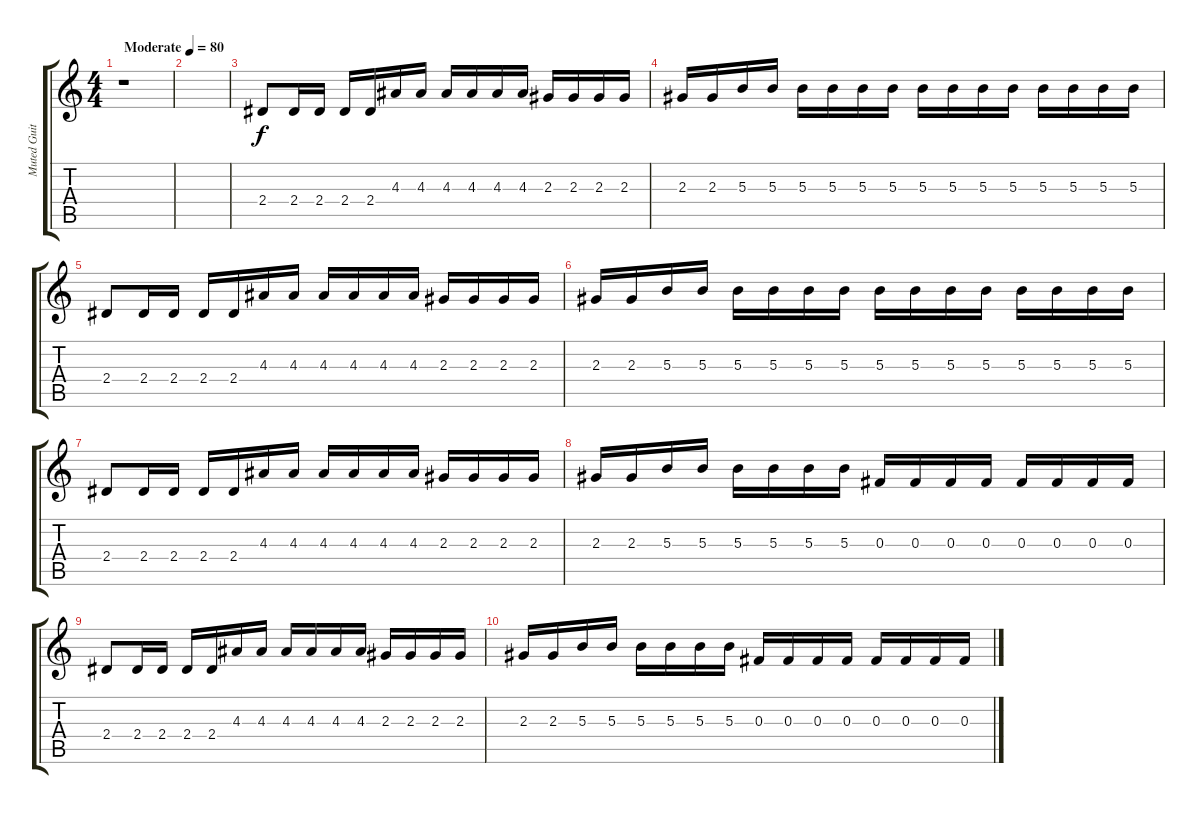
\track ("Muted Guitar" "Muted Guit") {instrument electricguitarmuted}
\staff {score tabs}
\tuning (Eb4 Bb3 Gb3 Db3 Ab2 Eb2) {hide}
\ts (4 4)
\tempo (80 "Moderate")
\clef g2
\ks c
r.1{dy f instrument electricguitarmuted} |
|
2.4.8 2.4.16 2.4.16 2.4.16 2.4.16 4.3.16 4.3.16 4.3.16 4.3.16 4.3.16 4.3.16 2.3.16 2.3.16 2.3.16 2.3.16 |
2.3.16 2.3.16 5.3.16 5.3.16 5.3.16 5.3.16 5.3.16 5.3.16 5.3.16 5.3.16 5.3.16 5.3.16 5.3.16 5.3.16 5.3.16 5.3.16 |
2.4.8 2.4.16 2.4.16 2.4.16 2.4.16 4.3.16 4.3.16 4.3.16 4.3.16 4.3.16 4.3.16 2.3.16 2.3.16 2.3.16 2.3.16 |
2.3.16 2.3.16 5.3.16 5.3.16 5.3.16 5.3.16 5.3.16 5.3.16 5.3.16 5.3.16 5.3.16 5.3.16 5.3.16 5.3.16 5.3.16 5.3.16 |
2.4.8 2.4.16 2.4.16 2.4.16 2.4.16 4.3.16 4.3.16 4.3.16 4.3.16 4.3.16 4.3.16 2.3.16 2.3.16 2.3.16 2.3.16 |
2.3.16 2.3.16 5.3.16 5.3.16 5.3.16 5.3.16 5.3.16 5.3.16 0.3.16 0.3.16 0.3.16 0.3.16 0.3.16 0.3.16 0.3.16 0.3.16 |
2.4.8 2.4.16 2.4.16 2.4.16 2.4.16 4.3.16 4.3.16 4.3.16 4.3.16 4.3.16 4.3.16 2.3.16 2.3.16 2.3.16 2.3.16 |
2.3.16 2.3.16 5.3.16 5.3.16 5.3.16 5.3.16 5.3.16 5.3.16 0.3.16 0.3.16 0.3.16 0.3.16 0.3.16 0.3.16 0.3.16 0.3.16
